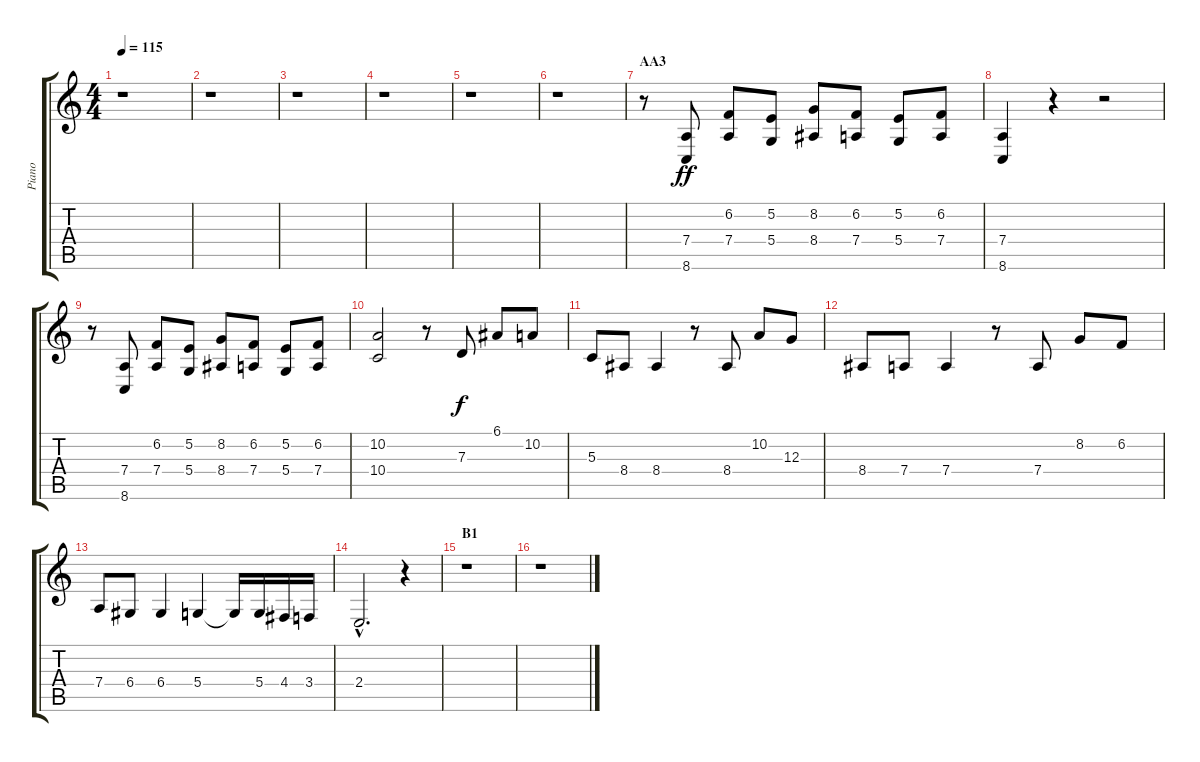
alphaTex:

\track ("Piano" "Piano") {instrument acousticgrandpiano}
\staff {score tabs}
\tuning (E4 B3 G3 D3 A2 E2) {hide}
\ts (4 4)
\tempo 115
\clef g2
\ks c
r.1{dy f} |
r.1 |
r.1 |
r.1 |
r.1 |
r.1 |
\section ("" "AA3")
r.8 (7.4 8.6).8{dy ff volume 16 balance 5} (6.2 7.4).8 (5.2 5.4).8 (8.2 8.4).8 (6.2 7.4).8 (5.2 5.4).8 (6.2 7.4).8 |
(7.4 8.6).4 r.4 r.2 |
r.8 (7.4 8.6).8 (6.2 7.4).8 (5.2 5.4).8 (8.2 8.4).8 (6.2 7.4).8 (5.2 5.4).8 (6.2 7.4).8 |
(10.2 10.4).2 r.8 7.3.8{dy f} 6.1.8 10.2.8 |
5.3.8 8.4.8 8.4.4 r.8 8.4.8 10.2.8 12.3.8 |
8.4.8 7.4.8 7.4.4 r.8 7.4.8 8.2.8 6.2.8 |
7.4.8 6.4.8 6.4.4 5.4.4 5.4{t}.16 5.4.16 4.4.16 3.4.16 |
2.4{hac}.2{d} r.4 |
\section ("" "B1")
r.1 |
r.1
